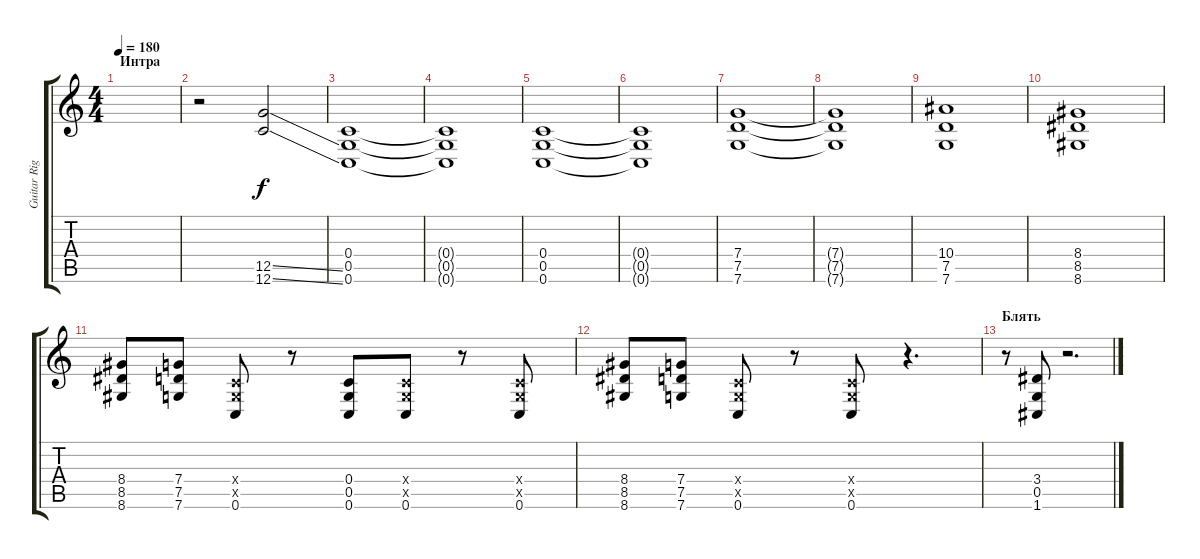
\track ("Guitar Right" "Guitar Rig") {instrument distortionguitar}
\staff {score tabs}
\tuning (D4 A3 F3 C3 G2 C2) {hide}
\ts (4 4)
\section ("" "Интра")
\tempo 180
\clef g2
\ks c
|
r.2 (12.5{ss} 12.6{ss}).2 |
(0.4 0.5 0.6).1 |
(0.4{t} 0.5{t} 0.6{t}).1 |
(0.4 0.5 0.6).1 |
(0.4{t} 0.5{t} 0.6{t}).1 |
(7.4 7.5 7.6).1 |
(7.4{t} 7.5{t} 7.6{t}).1 |
(10.4 7.5 7.6).1 |
(8.4 8.5 8.6).1 |
(8.4 8.5 8.6).8 (7.4 7.5 7.6).8 (0.4{x} 0.5{x} 0.6).8 r.8 (0.4 0.5 0.6).8 (0.4{x} 0.5{x} 0.6).8 r.8 (0.4{x} 0.5{x} 0.6).8 |
(8.4 8.5 8.6).8 (7.4 7.5 7.6).8 (0.4{x} 0.5{x} 0.6).8 r.8 (0.4{x} 0.5{x} 0.6).8 r.4{d} |
\section ("" "Блять")
r.8 (3.4 0.5 1.6).8 r.2{d}
